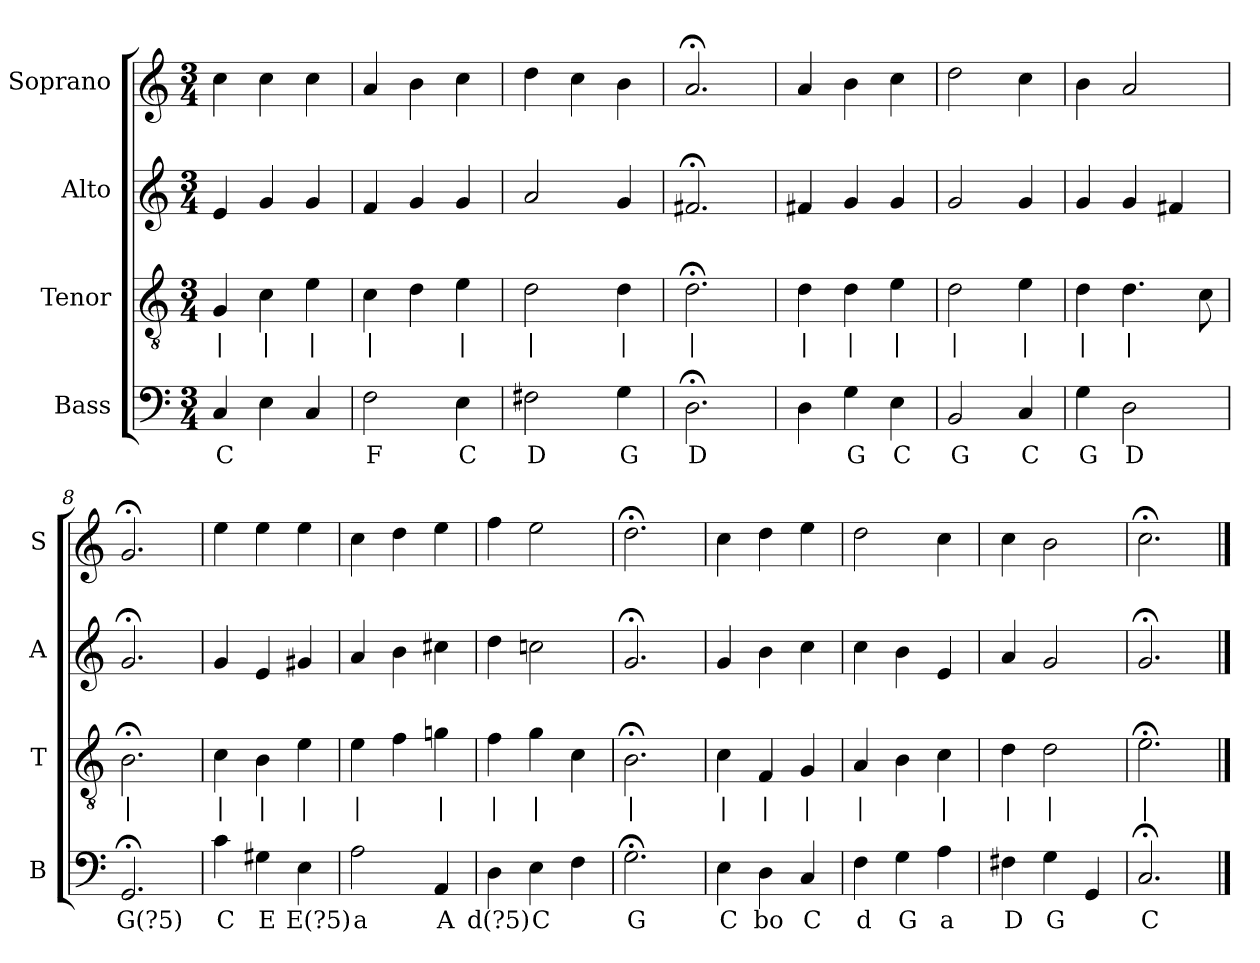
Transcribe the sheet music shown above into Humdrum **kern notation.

**kern	**text	**kern	**text	**kern	**kern
*part4	*part4	*part3	*part3	*part2	*part1
*staff4	*staff4	*staff3	*staff3	*staff2	*staff1
*I"Bass	*	*I"Tenor	*	*I"Alto	*I"Soprano
*I'B	*	*I'T	*	*I'A	*I'S
*clefF4	*	*clefGv2	*	*clefG2	*clefG2
*k[]	*	*k[]	*	*k[]	*k[]
*C:	*	*C:	*	*C:	*C:
*M3/4	*	*M3/4	*	*M3/4	*M3/4
*MM100	*	*MM100	*	*MM100	*MM100
=1	=1	=1	=1	=1	=1
4C	C	4G	|	4e	4cc
4E	.	4c	|	4g	4cc
4C	.	4e	|	4g	4cc
=2	=2	=2	=2	=2	=2
2F	F	4c	|	4f	4a
.	.	4d	.	4g	4b
4E	C	4e	|	4g	4cc
=3	=3	=3	=3	=3	=3
2F#X	D	2d	|	2a	4dd
.	.	.	.	.	4cc
4G	G	4d	|	4g	4b
=4	=4	=4	=4	=4	=4
2.D;<	D	2.d;<	|	2.f#X;<	2.a;<
=5	=5	=5	=5	=5	=5
4D	.	4d	|	4f#X	4a
4G	G	4d	|	4g	4b
4E	C	4e	|	4g	4cc
=6	=6	=6	=6	=6	=6
2BB	G	2d	|	2g	2dd
4C	C	4e	|	4g	4cc
=7	=7	=7	=7	=7	=7
4G	G	4d	|	4g	4b
2D	D	4.d	|	4g	2a
.	.	.	.	4f#X	.
.	.	8c	.	.	.
=8	=8	=8	=8	=8	=8
2.GG;<	G(?5)	2.B;<	|	2.g;<	2.g;<
=9	=9	=9	=9	=9	=9
4c	C	4c	|	4g	4ee
4G#X	E	4B	|	4e	4ee
4E	E(?5)	4e	|	4g#X	4ee
=10	=10	=10	=10	=10	=10
2A	a	4e	|	4a	4cc
.	.	4f	.	4b	4dd
4AA	A	4gn	|	4cc#X	4ee
=11	=11	=11	=11	=11	=11
4D	d(?5)	4f	|	4dd	4ff
4E	C	4g	|	2ccn	2ee
4F	.	4c	.	.	.
=12	=12	=12	=12	=12	=12
2.G;<	G	2.B;<	|	2.g;<	2.dd;<
=13	=13	=13	=13	=13	=13
4E	C	4c	|	4g	4cc
4D	bo	4F	|	4b	4dd
4C	C	4G	|	4cc	4ee
=14	=14	=14	=14	=14	=14
4F	d	4A	|	4cc	2dd
4G	G	4B	.	4b	.
4A	a	4c	|	4e	4cc
=15	=15	=15	=15	=15	=15
4F#X	D	4d	|	4a	4cc
4G	G	2d	|	2g	2b
4GG	.	.	.	.	.
=16	=16	=16	=16	=16	=16
2.C;<	C	2.e;<	|	2.g;<	2.cc;<
==	==	==	==	==	==
*-	*-	*-	*-	*-	*-
